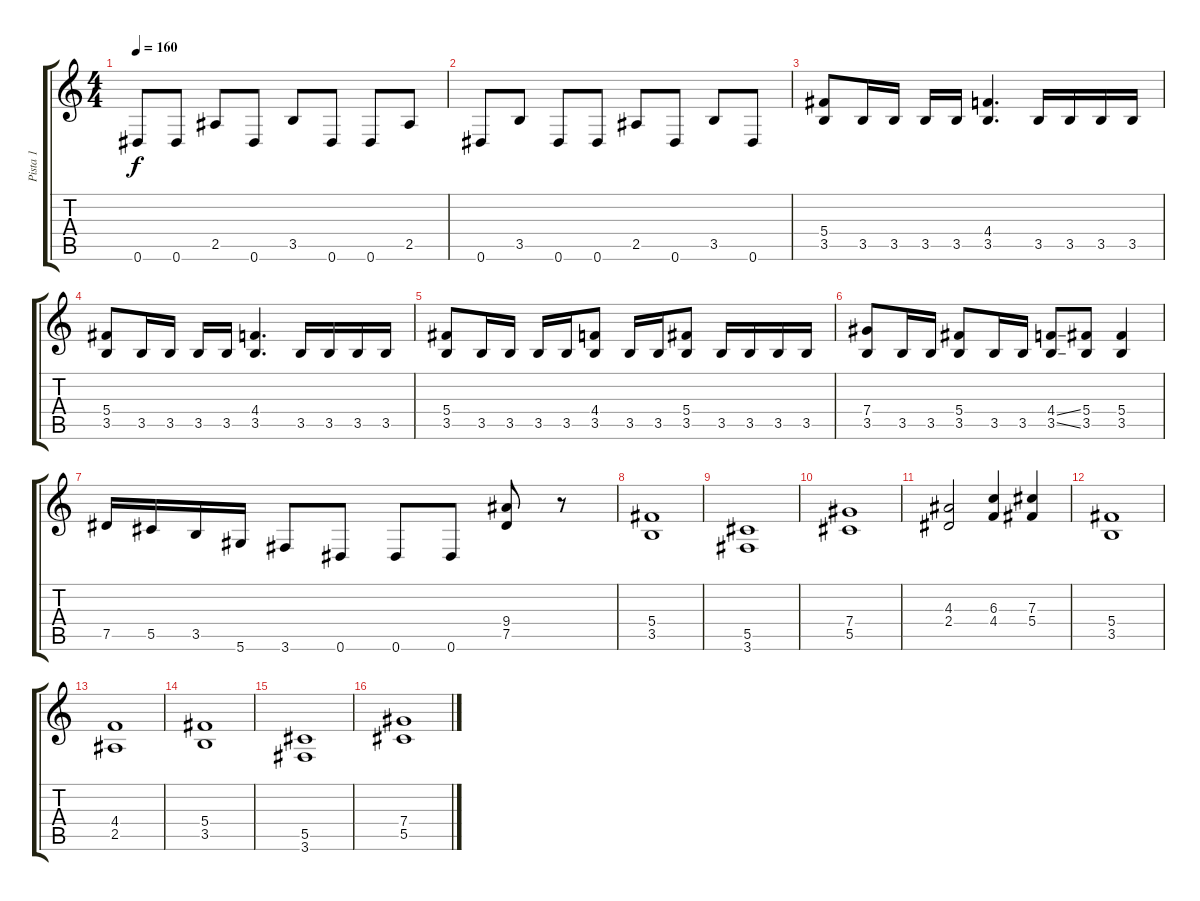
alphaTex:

\track ("Pista 1" "Pista 1") {instrument distortionguitar}
\staff {score tabs}
\tuning (Eb4 Bb3 Gb3 Db3 Ab2 Eb2) {hide}
\ts (4 4)
\tempo 160
\clef g2
\ks c
0.6.8{dy f} 0.6.8 2.5.8 0.6.8 3.5.8 0.6.8 0.6.8 2.5.8 |
0.6.8 3.5.8 0.6.8 0.6.8 2.5.8 0.6.8 3.5.8 0.6.8 |
(5.4 3.5).8 3.5.16 3.5.16 3.5.16 3.5.16 (4.4 3.5).4{d} 3.5.16 3.5.16 3.5.16 3.5.16 |
(5.4 3.5).8 3.5.16 3.5.16 3.5.16 3.5.16 (4.4 3.5).4{d} 3.5.16 3.5.16 3.5.16 3.5.16 |
(5.4 3.5).8 3.5.16 3.5.16 3.5.16 3.5.16 (4.4 3.5).8 3.5.16 3.5.16 (5.4 3.5).8 3.5.16 3.5.16 3.5.16 3.5.16 |
(7.4 3.5).8 3.5.16 3.5.16 (5.4 3.5).8 3.5.16 3.5.16 (4.4{ss} 3.5{ss}).8 (5.4 3.5).8 (5.4 3.5).4 |
7.5.16 5.5.16 3.5.16 5.6.16 3.6.8 0.6.8 0.6.8 0.6.8 (9.4 7.5).8 r.8 |
(5.4 3.5).1 |
(5.5 3.6).1 |
(7.4 5.5).1 |
(4.3 2.4).2 (6.3 4.4).4 (7.3 5.4).4 |
(5.4 3.5).1 |
(4.4 2.5).1 |
(5.4 3.5).1 |
(5.5 3.6).1 |
(7.4 5.5).1
